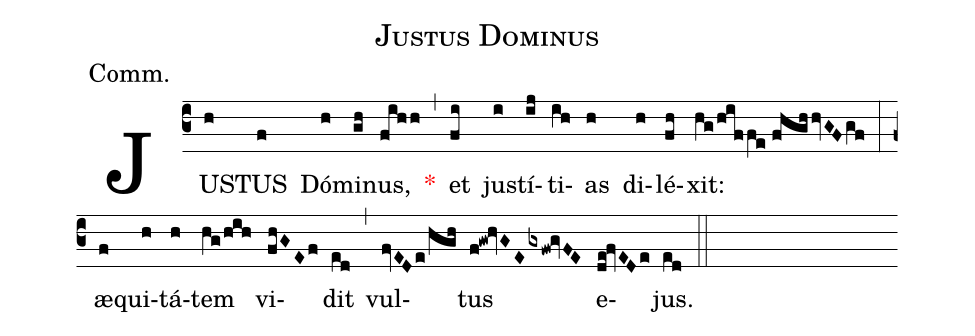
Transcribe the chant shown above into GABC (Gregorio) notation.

name:Justus Dominus;
annotation:Comm.;
mode:V.;
office-part:Communion;
%%
(c3) JUS(h)TUS(f) Dó(h)mi(gh)nus,(fihh) <v>\red{*}</v>(,) et(fi) ju(i)stí(ij)ti(ih)as(h) di(h)lé(fh)xit:(hg/hiffe//fhgh/hvGFgf) (:) æ(f)qui(h)tá(h)tem(hg/hih) vi(fhGEf)dit(ed) (,) vul(fvEDe/hgh)tus(f!gw!hvGEgxfw!gvFE) e(de!fvEDe)jus.(ed) (::)
